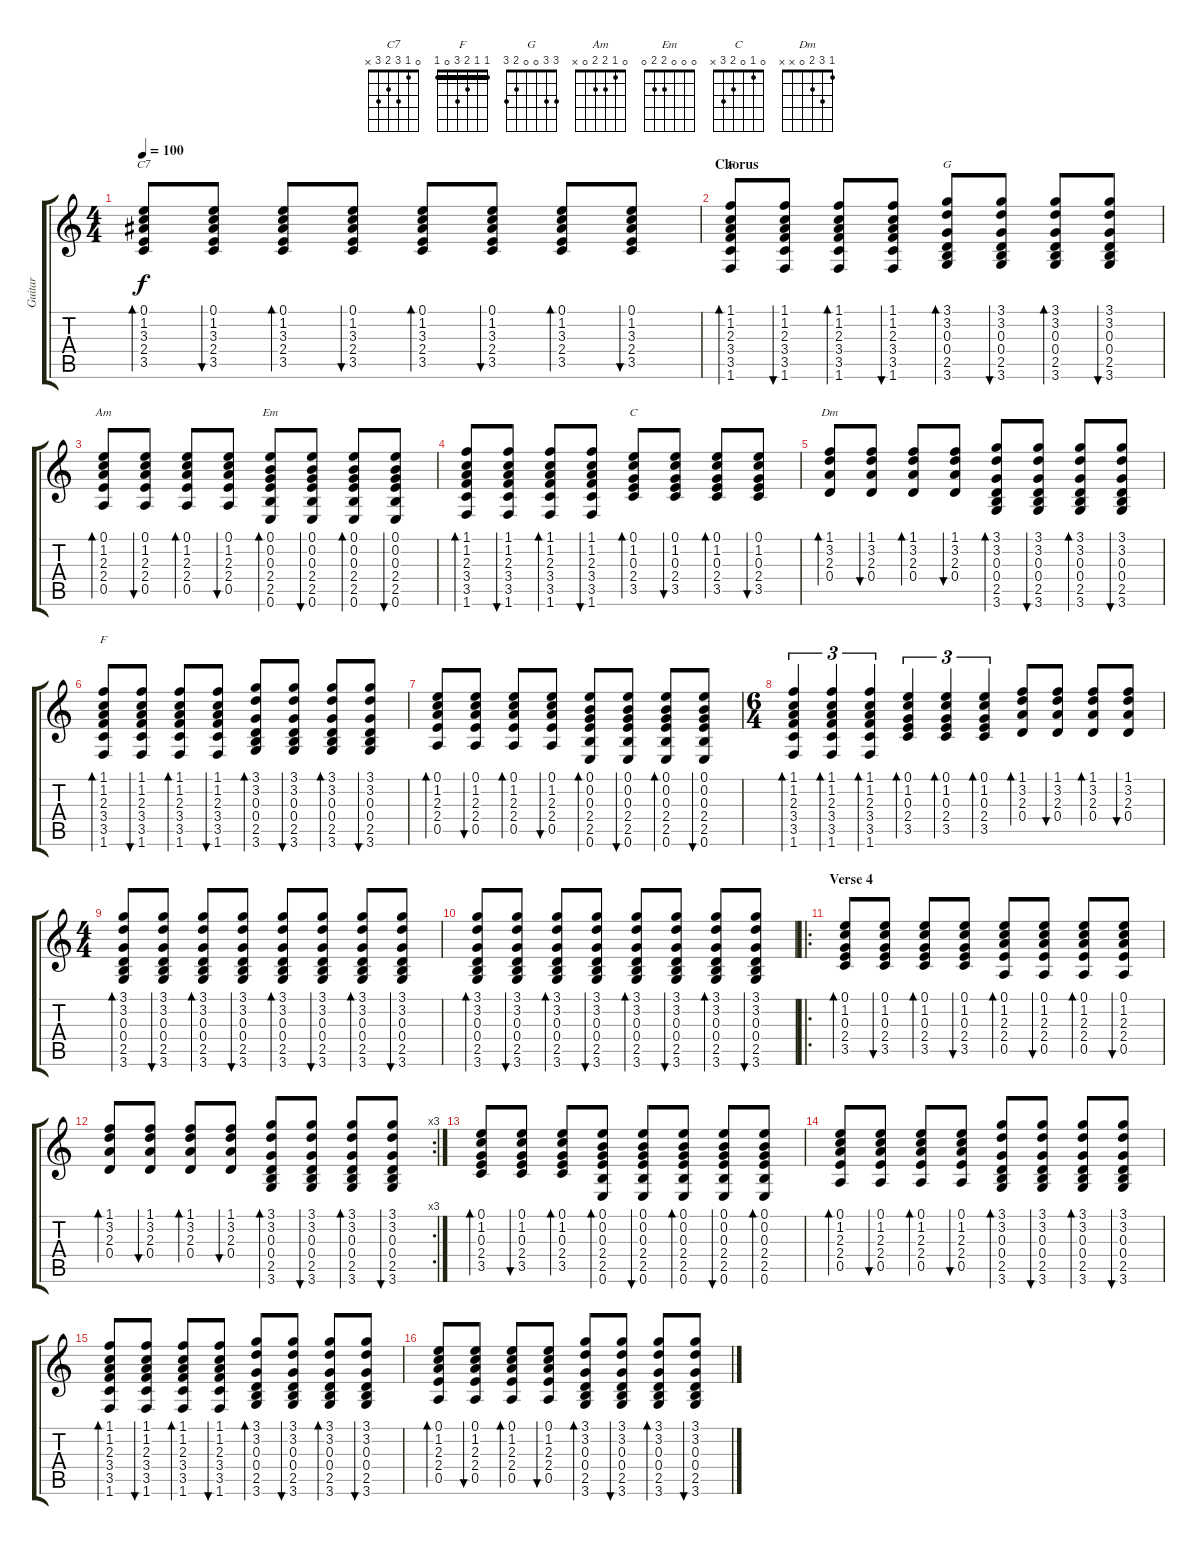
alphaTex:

\track ("Guitar" "Guitar") {instrument acousticguitarsteel}
\staff {score tabs}
\tuning (E4 B3 G3 D3 A2 E2) {hide}
\chord ("C7" 0 1 3 2 3 x)
\chord ("F" 1 1 2 3 3 1) {barre 1}
\chord ("G" 3 3 0 0 2 3)
\chord ("Am" 0 1 2 2 0 x)
\chord ("Em" 0 0 0 2 2 0)
\chord ("C" 0 1 0 2 3 x)
\chord ("Dm" 1 3 2 0 x x)
\chord ("F" 1 1 2 3 0 1) {barre 1}
\ts (4 4)
\tempo 100
\clef g2
\ks c
(0.1 1.2 3.3 2.4 3.5).8{bd 60 ch "C7" dy f} (0.1 1.2 3.3 2.4 3.5).8{bu 60} (0.1 1.2 3.3 2.4 3.5).8{bd 60} (0.1 1.2 3.3 2.4 3.5).8{bu 60} (0.1 1.2 3.3 2.4 3.5).8{bd 60} (0.1 1.2 3.3 2.4 3.5).8{bu 60} (0.1 1.2 3.3 2.4 3.5).8{bd 60} (0.1 1.2 3.3 2.4 3.5).8{bu 60} |
\section ("" "Chorus")
(1.1 1.2 2.3 3.4 3.5 1.6).8{bd 60 ch "F"} (1.1 1.2 2.3 3.4 3.5 1.6).8{bu 60} (1.1 1.2 2.3 3.4 3.5 1.6).8{bd 60} (1.1 1.2 2.3 3.4 3.5 1.6).8{bu 60} (3.1 3.2 0.3 0.4 2.5 3.6).8{bd 60 ch "G"} (3.1 3.2 0.3 0.4 2.5 3.6).8{bu 60} (3.1 3.2 0.3 0.4 2.5 3.6).8{bd 60} (3.1 3.2 0.3 0.4 2.5 3.6).8{bu 60} |
(0.1 1.2 2.3 2.4 0.5).8{bd 60 ch "Am"} (0.1 1.2 2.3 2.4 0.5).8{bu 60} (0.1 1.2 2.3 2.4 0.5).8{bd 60} (0.1 1.2 2.3 2.4 0.5).8{bu 60} (0.1 0.2 0.3 2.4 2.5 0.6).8{bd 60 ch "Em"} (0.1 0.2 0.3 2.4 2.5 0.6).8{bu 60} (0.1 0.2 0.3 2.4 2.5 0.6).8{bd 60} (0.1 0.2 0.3 2.4 2.5 0.6).8{bu 60} |
(1.1 1.2 2.3 3.4 3.5 1.6).8{bd 60} (1.1 1.2 2.3 3.4 3.5 1.6).8{bu 60} (1.1 1.2 2.3 3.4 3.5 1.6).8{bd 60} (1.1 1.2 2.3 3.4 3.5 1.6).8{bu 60} (0.1 1.2 0.3 2.4 3.5).8{bd 60 ch "C"} (0.1 1.2 0.3 2.4 3.5).8{bu 60} (0.1 1.2 0.3 2.4 3.5).8{bd 60} (0.1 1.2 0.3 2.4 3.5).8{bu 60} |
(1.1 3.2 2.3 0.4).8{bd 60 ch "Dm"} (1.1 3.2 2.3 0.4).8{bu 60} (1.1 3.2 2.3 0.4).8{bd 60} (1.1 3.2 2.3 0.4).8{bu 60} (3.1 3.2 0.3 0.4 2.5 3.6).8{bd 60} (3.1 3.2 0.3 0.4 2.5 3.6).8{bu 60} (3.1 3.2 0.3 0.4 2.5 3.6).8{bd 60} (3.1 3.2 0.3 0.4 2.5 3.6).8{bu 60} |
(1.1 1.2 2.3 3.4 3.5 1.6).8{bd 60 ch "F"} (1.1 1.2 2.3 3.4 3.5 1.6).8{bu 60} (1.1 1.2 2.3 3.4 3.5 1.6).8{bd 60} (1.1 1.2 2.3 3.4 3.5 1.6).8{bu 60} (3.1 3.2 0.3 0.4 2.5 3.6).8{bd 60} (3.1 3.2 0.3 0.4 2.5 3.6).8{bu 60} (3.1 3.2 0.3 0.4 2.5 3.6).8{bd 60} (3.1 3.2 0.3 0.4 2.5 3.6).8{bu 60} |
(0.1 1.2 2.3 2.4 0.5).8{bd 60} (0.1 1.2 2.3 2.4 0.5).8{bu 60} (0.1 1.2 2.3 2.4 0.5).8{bd 60} (0.1 1.2 2.3 2.4 0.5).8{bu 60} (0.1 0.2 0.3 2.4 2.5 0.6).8{bd 60} (0.1 0.2 0.3 2.4 2.5 0.6).8{bu 60} (0.1 0.2 0.3 2.4 2.5 0.6).8{bd 60} (0.1 0.2 0.3 2.4 2.5 0.6).8{bu 60} |
\ts (6 4)
(1.1 1.2 2.3 3.4 3.5 1.6).4{tu (3 2) bd 60} (1.1 1.2 2.3 3.4 3.5 1.6).4{tu (3 2) bd 60} (1.1 1.2 2.3 3.4 3.5 1.6).4{tu (3 2) bd 60} (0.1 1.2 0.3 2.4 3.5).4{tu (3 2) bd 60} (0.1 1.2 0.3 2.4 3.5).4{tu (3 2) bd 60} (0.1 1.2 0.3 2.4 3.5).4{tu (3 2) bd 60} (1.1 3.2 2.3 0.4).8{bd 60} (1.1 3.2 2.3 0.4).8{bu 60} (1.1 3.2 2.3 0.4).8{bd 60} (1.1 3.2 2.3 0.4).8{bu 60} |
\ts (4 4)
(3.1 3.2 0.3 0.4 2.5 3.6).8{bd 60} (3.1 3.2 0.3 0.4 2.5 3.6).8{bu 60} (3.1 3.2 0.3 0.4 2.5 3.6).8{bd 60} (3.1 3.2 0.3 0.4 2.5 3.6).8{bu 60} (3.1 3.2 0.3 0.4 2.5 3.6).8{bd 60} (3.1 3.2 0.3 0.4 2.5 3.6).8{bu 60} (3.1 3.2 0.3 0.4 2.5 3.6).8{bd 60} (3.1 3.2 0.3 0.4 2.5 3.6).8{bu 60} |
(3.1 3.2 0.3 0.4 2.5 3.6).8{bd 60} (3.1 3.2 0.3 0.4 2.5 3.6).8{bu 60} (3.1 3.2 0.3 0.4 2.5 3.6).8{bd 60} (3.1 3.2 0.3 0.4 2.5 3.6).8{bu 60} (3.1 3.2 0.3 0.4 2.5 3.6).8{bd 60} (3.1 3.2 0.3 0.4 2.5 3.6).8{bu 60} (3.1 3.2 0.3 0.4 2.5 3.6).8{bd 60} (3.1 3.2 0.3 0.4 2.5 3.6).8{bu 60} |
\ro
\section ("" "Verse 4")
(0.1 1.2 0.3 2.4 3.5).8{bd 60} (0.1 1.2 0.3 2.4 3.5).8{bu 60} (0.1 1.2 0.3 2.4 3.5).8{bd 60} (0.1 1.2 0.3 2.4 3.5).8{bu 60} (0.1 1.2 2.3 2.4 0.5).8{bd 60} (0.1 1.2 2.3 2.4 0.5).8{bu 60} (0.1 1.2 2.3 2.4 0.5).8{bd 60} (0.1 1.2 2.3 2.4 0.5).8{bu 60} |
\rc 3
(1.1 3.2 2.3 0.4).8{bd 60} (1.1 3.2 2.3 0.4).8{bu 60} (1.1 3.2 2.3 0.4).8{bd 60} (1.1 3.2 2.3 0.4).8{bu 60} (3.1 3.2 0.3 0.4 2.5 3.6).8{bd 60} (3.1 3.2 0.3 0.4 2.5 3.6).8{bu 60} (3.1 3.2 0.3 0.4 2.5 3.6).8{bd 60} (3.1 3.2 0.3 0.4 2.5 3.6).8{bu 60} |
(0.1 1.2 0.3 2.4 3.5).8{bd 60} (0.1 1.2 0.3 2.4 3.5).8{bu 60} (0.1 1.2 0.3 2.4 3.5).8{bd 60} (0.1 0.2 0.3 2.4 2.5 0.6).8{bd 60} (0.1 0.2 0.3 2.4 2.5 0.6).8{bu 60} (0.1 0.2 0.3 2.4 2.5 0.6).8{bd 60} (0.1 0.2 0.3 2.4 2.5 0.6).8{bu 60} (0.1 0.2 0.3 2.4 2.5 0.6).8{bd 60} |
(0.1 1.2 2.3 2.4 0.5).8{bd 60} (0.1 1.2 2.3 2.4 0.5).8{bu 60} (0.1 1.2 2.3 2.4 0.5).8{bd 60} (0.1 1.2 2.3 2.4 0.5).8{bu 60} (3.1 3.2 0.3 0.4 2.5 3.6).8{bd 60} (3.1 3.2 0.3 0.4 2.5 3.6).8{bu 60} (3.1 3.2 0.3 0.4 2.5 3.6).8{bd 60} (3.1 3.2 0.3 0.4 2.5 3.6).8{bu 60} |
(1.1 1.2 2.3 3.4 3.5 1.6).8{bd 60} (1.1 1.2 2.3 3.4 3.5 1.6).8{bu 60} (1.1 1.2 2.3 3.4 3.5 1.6).8{bd 60} (1.1 1.2 2.3 3.4 3.5 1.6).8{bu 60} (3.1 3.2 0.3 0.4 2.5 3.6).8{bd 60} (3.1 3.2 0.3 0.4 2.5 3.6).8{bu 60} (3.1 3.2 0.3 0.4 2.5 3.6).8{bd 60} (3.1 3.2 0.3 0.4 2.5 3.6).8{bu 60} |
(0.1 1.2 2.3 2.4 0.5).8{bd 60} (0.1 1.2 2.3 2.4 0.5).8{bu 60} (0.1 1.2 2.3 2.4 0.5).8{bd 60} (0.1 1.2 2.3 2.4 0.5).8{bu 60} (3.1 3.2 0.3 0.4 2.5 3.6).8{bd 60} (3.1 3.2 0.3 0.4 2.5 3.6).8{bu 60} (3.1 3.2 0.3 0.4 2.5 3.6).8{bd 60} (3.1 3.2 0.3 0.4 2.5 3.6).8{bu 60}
